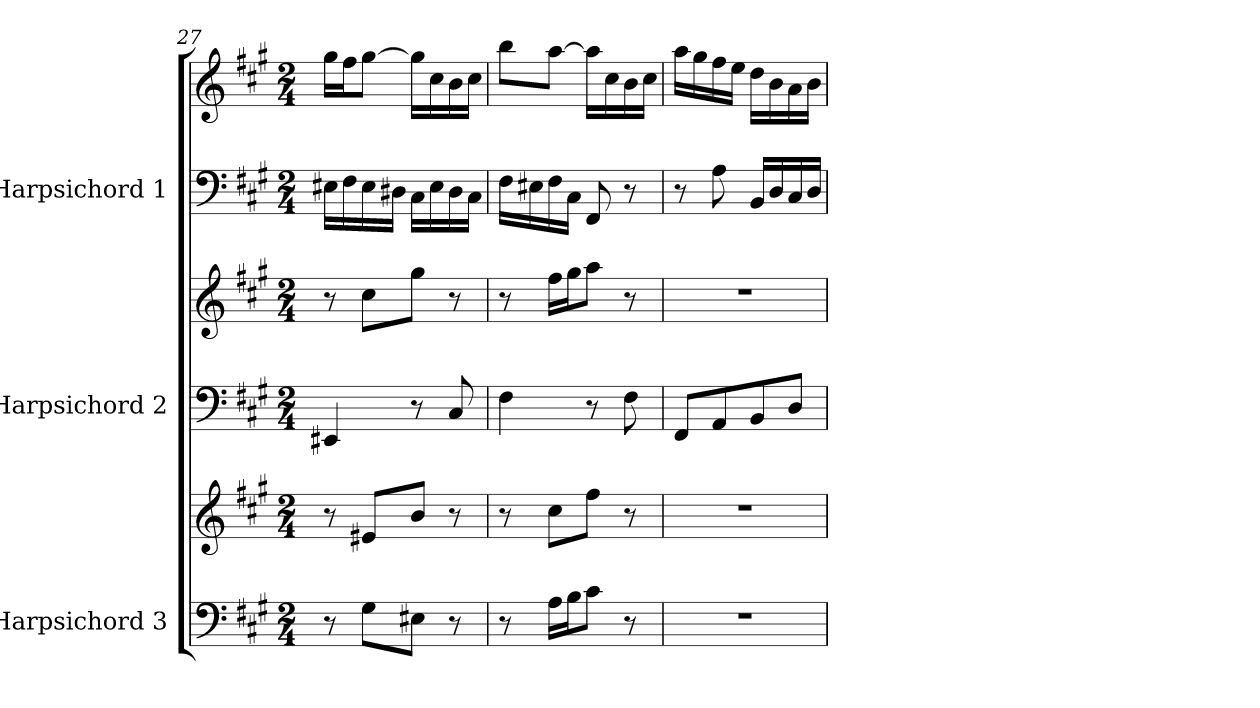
**kern	**kern	**kern	**kern	**kern	**kern
*part3	*part3	*part2	*part2	*part1	*part1
*staff6	*staff5	*staff4	*staff3	*staff2	*staff1
*I"Harpsichord 3	*	*I"Harpsichord 2	*	*I"Harpsichord 1	*
*I'Hp	*	*I'Hp	*	*I'Hp	*
!!LO:LB:g=z
*clefF4	*clefG2	*clefF4	*clefG2	*clefF4	*clefG2
*k[f#c#g#]	*k[f#c#g#]	*k[f#c#g#]	*k[f#c#g#]	*k[f#c#g#]	*k[f#c#g#]
*M2/4	*M2/4	*M2/4	*M2/4	*M2/4	*M2/4
=27	=27	=27	=27	=27	=27
8r	8r	4EE#X/	8r	16E#X\LL	16gg#\LL
.	.	.	.	16F#\	16ff#\J
8G#\L	8e#X/L	.	8cc#\L	16E#\	[8gg#\J
.	.	.	.	16D#X\JJ	.
8E#X\J	8b/J	8r	8gg#\J	16C#\LL	16gg#\LL]
.	.	.	.	16E#\	16cc#\
8r	8r	8C#/	8r	16D#\	16b\
.	.	.	.	16C#\JJ	16cc#\JJ
=28	=28	=28	=28	=28	=28
8r	8r	4F#\	8r	16F#\LL	8bb\L
.	.	.	.	16E#X\	.
16A\LL	8cc#\L	.	16ff#\LL	16F#\	[8aa\J
16B\J	.	.	16gg#\J	16C#\JJ	.
8c#\J	8ff#\J	8r	8aa\J	8FF#/	16aa\LL]
.	.	.	.	.	16cc#\
8r	8r	8F#\	8r	8r	16b\
.	.	.	.	.	16cc#\JJ
=29	=29	=29	=29	=29	=29
2r	2r	8FF#/L	2r	8r	16aa\LL
.	.	.	.	.	16gg#\
.	.	8AA/	.	8A\	16ff#\
.	.	.	.	.	16ee\JJ
.	.	8BB/	.	16BB/LL	16dd\LL
.	.	.	.	16D/	16b\
.	.	8D/J	.	16C#/	16a\
.	.	.	.	16D/JJ	16b\JJ
=	=	=	=	=	=
*-	*-	*-	*-	*-	*-
